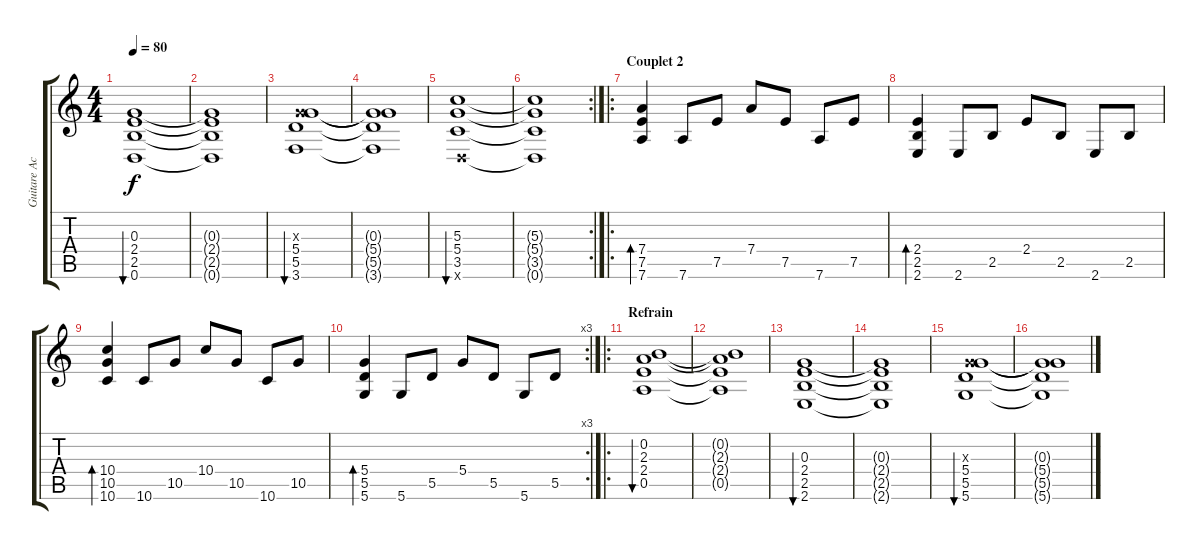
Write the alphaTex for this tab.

\track ("Guitare Acous (DD)" "Guitare Ac") {instrument acousticguitarsteel}
\staff {score tabs}
\tuning (E4 B3 G3 D3 A2 D2) {hide}
\ts (4 4)
\tempo 80
\clef g2
\ks c
(0.3 2.4 2.5 0.6).1{bu 480 dy f} |
(0.3{t} 2.4{t} 2.5{t} 0.6{t}).1 |
(0.3{x} 5.4 5.5 3.6).1{bu 480} |
(0.3{t} 5.4{t} 5.5{t} 3.6{t}).1 |
(5.3 5.4 3.5 0.6{x}).1{bu 480} |
\rc 2
(5.3{t} 5.4{t} 3.5{t} 0.6{t}).1 |
\ro
\section ("" "Couplet 2")
(7.4 7.5 7.6).4{bd 480} 7.6.8 7.5.8 7.4.8 7.5.8 7.6.8 7.5.8 |
(2.4 2.5 2.6).4{bd 480} 2.6.8 2.5.8 2.4.8 2.5.8 2.6.8 2.5.8 |
(10.4 10.5 10.6).4{bd 480} 10.6.8 10.5.8 10.4.8 10.5.8 10.6.8 10.5.8 |
\rc 3
(5.4 5.5 5.6).4{bd 480} 5.6.8 5.5.8 5.4.8 5.5.8 5.6.8 5.5.8 |
\ro
\section ("" "Refrain")
(0.2 2.3 2.4 0.5).1{bu 480} |
(0.2{t} 2.3{t} 2.4{t} 0.5{t}).1 |
(0.3 2.4 2.5 2.6).1{bu 480} |
(0.3{t} 2.4{t} 2.5{t} 2.6{t}).1 |
(0.3{x} 5.4 5.5 5.6).1{bu 480} |
(0.3{t} 5.4{t} 5.5{t} 5.6{t}).1
